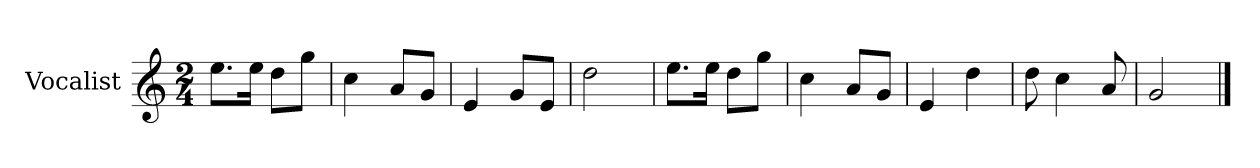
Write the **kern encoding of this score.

**kern
*part1
*staff1
*I"Vocalist
*k[]
*C:
*M2/4
=
8.eeL
16eeJk
8ddL
8ggJ
=1
4cc
8aL
8gJ
=2
4e
8gL
8eJ
=3
2dd
=4
8.eeL
16eeJk
8ddL
8ggJ
=5
4cc
8aL
8gJ
=6
4e
4dd
=7
8dd
4cc
8a
=8
2g
==
*-
